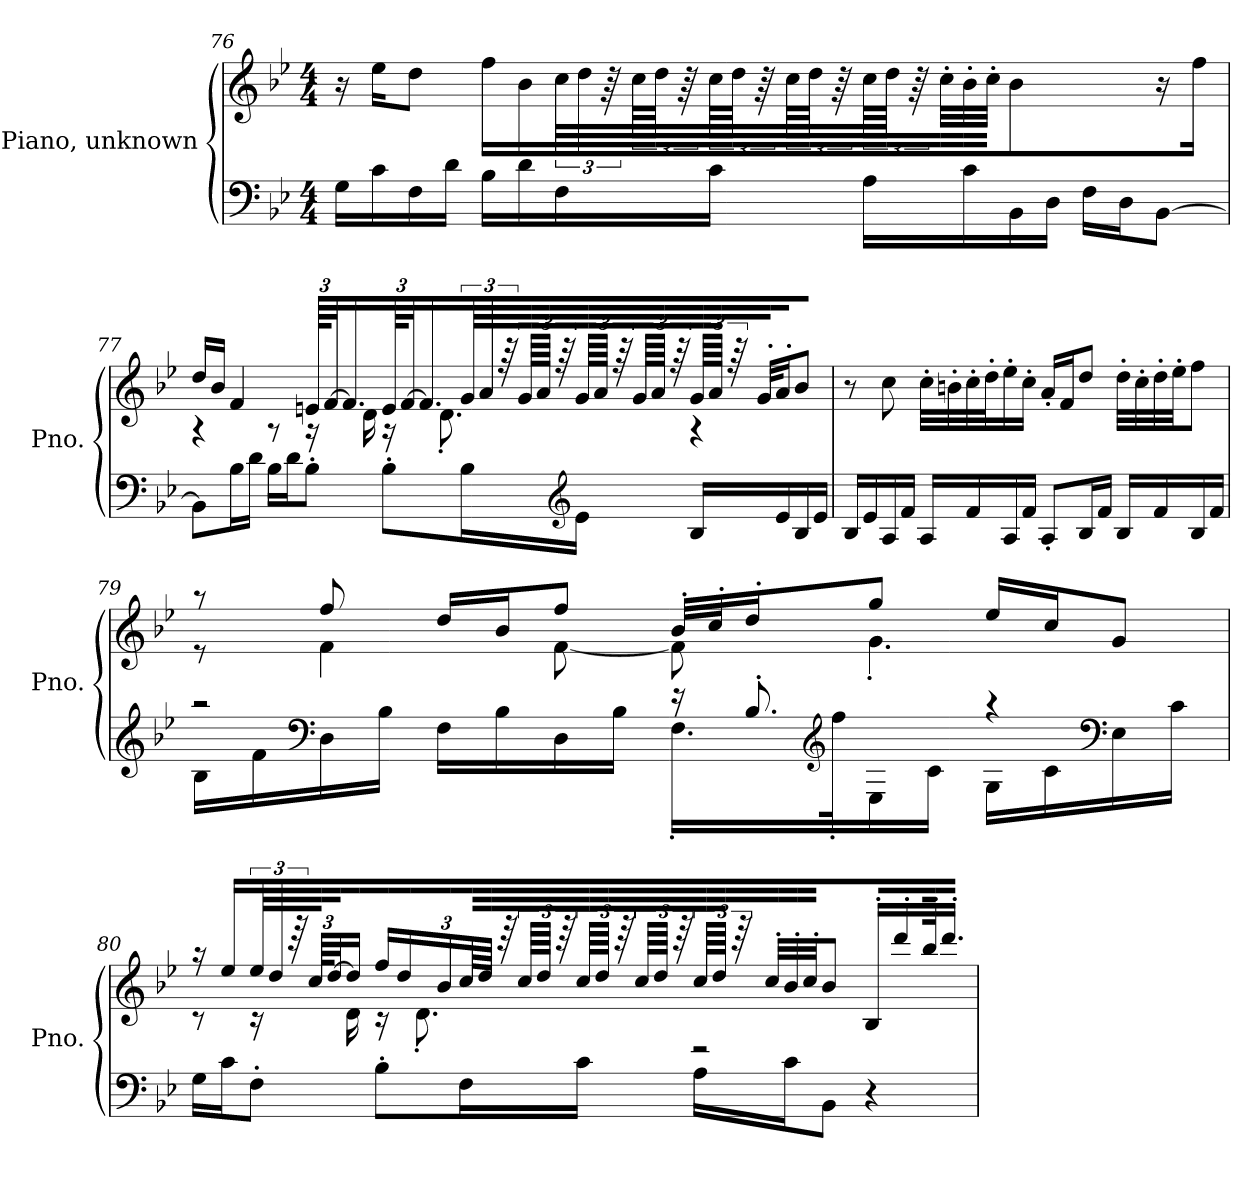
**kern	**kern
*part1	*part1
*staff2	*staff1
*I"Piano, unknown	*
*I'Pno.	*
*clefF4	*clefG2
*k[b-e-]	*k[b-e-]
*M4/4	*M4/4
=76	=76
16G\LL	16r
16c\	16ee-\KL
16F\	8dd\J
16d\JJ	.
16B-\LL	16ff\LL
16d\	16b-\
16F\	96cc\LL
.	96dd\JJJJ
.	96r
.	96cc\LLLL
.	96dd\JJJJ
.	96r
16c\JJ	96cc\LLLL
.	96dd\JJJJ
.	96r
.	96cc\LLLL
.	96dd\JJJJ
.	96r
16A\LL	96cc\LLLL
.	96dd\JJJJ
.	96r
.	32cc'\LLL
16c\	32b-'\
.	32cc'\JJJ
16BB-\	4b-\
16D\JJ	.
16F\LL	.
16D\J	.
[8BB-\J	16r
.	16ff\
!!LO:PB:g=z
=77	=77
*	*^
8BB-\L]	16dd/LL	4r
.	16b-/JJ	.
16B-\L	4f/	.
16d\JJ	.	.
16B-\LL	.	8r
16d\J	.	.
*	*Xbrackettup	*
8B-'\J	96en/KLLL	16r
.	[48f/J	.
.	16.f/]	.
.	.	16d\
8B-'\L	96e/KL	16r
.	[48f/J	.
.	16.f/]	.
.	.	8.d'\
*	*brackettup	*
16B-\L	96g/LL	.
.	96a/JJJJ	.
.	96r	.
.	96g/LLLL	.
.	96a/JJJJ	.
.	96r	.
*clefG2	*	*
16e-\JJ	96g/LLLL	.
.	96a/JJJJ	.
.	96r	.
.	96g/LLLL	.
.	96a/JJJJ	.
.	96r	.
16B-/LL	96g/LLLL	4r
.	96a/JJJJ	.
.	96r	.
.	32g'/KLL	.
16e-/	16a'/J	.
16B-/	8b-/J	.
16e-/JJ	.	.
*	*v	*v
!!LO:LB:g=z
=78	=78
16B-/LL	8r
16e-/	.
16A/	8cc\
16f/JJ	.
16A/LL	32cc'\LLL
.	32bn'\
16f/	32cc'\
.	32dd'\J
16A/	16ee-'\
16f/JJ	16cc'\JJ
8A'/L	16a'/LL
.	16f/J
16B-/L	8dd/J
16f/JJ	.
16B-/LL	32dd'\LLL
.	32cc'\
16f/	32dd'\
.	32ee-'\JJ
16B-/	8ff\J
16f/JJ	.
=79	=79
*^	*^
2r	16B-\LL	8r	8r
.	16f\	.	.
*clefF4	*	*	*
.	16D\	8ff/	4f\
.	16B-\JJ	.	.
.	16F\LL	16dd/LL	.
.	16B-\	16b-/J	.
.	16D\	8ff/J	[8f\
.	16B-\JJ	.	.
16r	16.F'\LL	32b-'/LLL	8f\]
.	.	32cc'/J	.
8.B-'/	.	16dd'/J	.
*clefG2	*	*	*
.	32ff'\K	.	.
.	16E-\	8gg/J	4.g'\
.	16c\JJ	.	.
4r	16G\LL	16ee-/LL	.
.	16c\	16cc/J	.
*clefF4	*	*	*
.	16E-\	8g/J	.
.	16c\JJ	.	.
*v	*v	*	*
!!LO:LB:g=z	!!
=80	=80	=80
16G\LL	16r	8r
16c\J	16ee-/LL	.
8F'\J	96ee-/LL	16r
.	96dd/JJJJ	.
.	96r	.
*	*Xbrackettup	*
.	96cc/KLLL	.
.	[48dd/J	.
.	16dd/JJ]	16d\
8B-'\L	24ff/LL	16r
.	24dd/	.
.	.	8.d'\
.	24b-/	.
*	*brackettup	*
16F\L	96cc/LL	.
.	96dd/JJJJ	.
.	96r	.
.	96cc/LLLL	.
.	96dd/JJJJ	.
.	96r	.
16c\JJ	96cc/LLLL	.
.	96dd/JJJJ	.
.	96r	.
.	96cc/LLLL	.
.	96dd/JJJJ	.
.	96r	.
16A\LL	96cc/LLLL	2r
.	96dd/JJJJ	.
.	96r	.
.	32cc'/LLL	.
16c\J	32b-'/	.
.	32cc'/JJ	.
8BB-\J	8b-/J	.
4r	16B-'/LL	.
.	16ddd'/	.
.	32bb-'/K	.
.	16.ddd'/JJ	.
*	*v	*v
=	=
*-	*-
